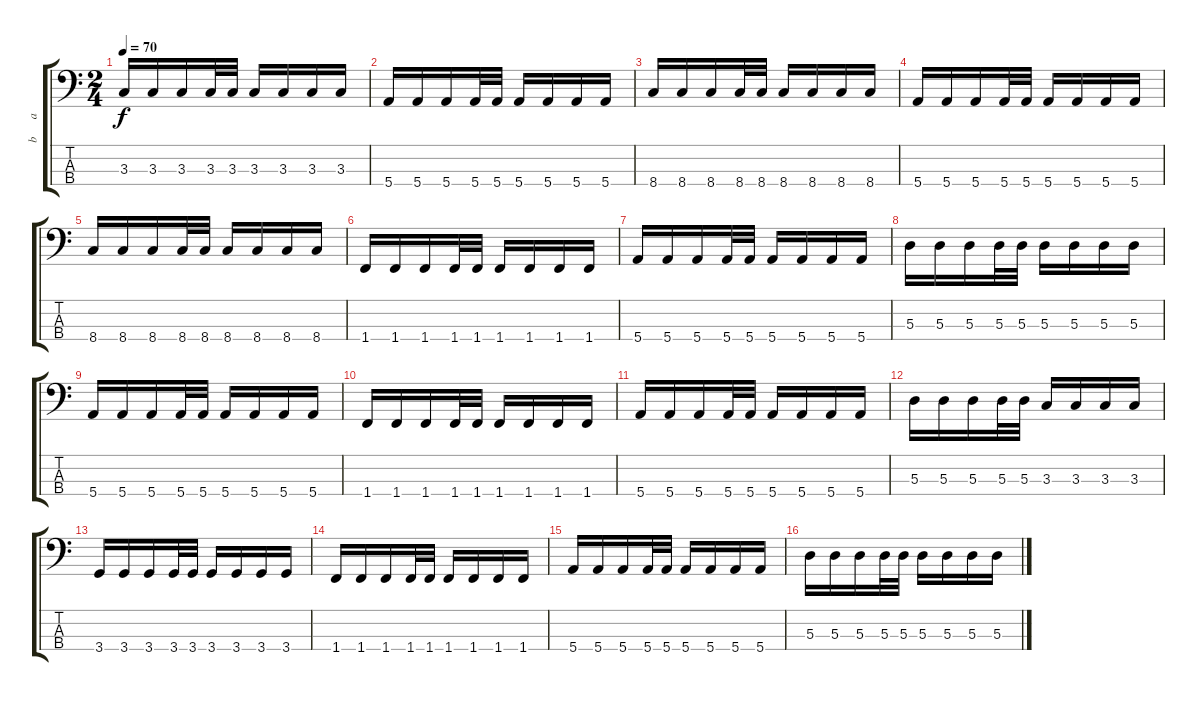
\track ("b      a       s      s" "b      a  ") {instrument electricbassfinger}
\staff {score tabs}
\tuning (G2 D2 A1 E1) {hide}
\ts (2 4)
\tempo 70
\clef f4
\ks c
3.3.16{dy f} 3.3.16 3.3.16 3.3.32 3.3.32 3.3.16 3.3.16 3.3.16 3.3.16 |
5.4.16 5.4.16 5.4.16 5.4.32 5.4.32 5.4.16 5.4.16 5.4.16 5.4.16 |
8.4.16 8.4.16 8.4.16 8.4.32 8.4.32 8.4.16 8.4.16 8.4.16 8.4.16 |
5.4.16 5.4.16 5.4.16 5.4.32 5.4.32 5.4.16 5.4.16 5.4.16 5.4.16 |
8.4.16 8.4.16 8.4.16 8.4.32 8.4.32 8.4.16 8.4.16 8.4.16 8.4.16 |
1.4.16 1.4.16 1.4.16 1.4.32 1.4.32 1.4.16 1.4.16 1.4.16 1.4.16 |
5.4.16 5.4.16 5.4.16 5.4.32 5.4.32 5.4.16 5.4.16 5.4.16 5.4.16 |
5.3.16 5.3.16 5.3.16 5.3.32 5.3.32 5.3.16 5.3.16 5.3.16 5.3.16 |
5.4.16 5.4.16 5.4.16 5.4.32 5.4.32 5.4.16 5.4.16 5.4.16 5.4.16 |
1.4.16 1.4.16 1.4.16 1.4.32 1.4.32 1.4.16 1.4.16 1.4.16 1.4.16 |
5.4.16 5.4.16 5.4.16 5.4.32 5.4.32 5.4.16 5.4.16 5.4.16 5.4.16 |
5.3.16 5.3.16 5.3.16 5.3.32 5.3.32 3.3.16 3.3.16 3.3.16 3.3.16 |
3.4.16 3.4.16 3.4.16 3.4.32 3.4.32 3.4.16 3.4.16 3.4.16 3.4.16 |
1.4.16 1.4.16 1.4.16 1.4.32 1.4.32 1.4.16 1.4.16 1.4.16 1.4.16 |
5.4.16 5.4.16 5.4.16 5.4.32 5.4.32 5.4.16 5.4.16 5.4.16 5.4.16 |
5.3.16 5.3.16 5.3.16 5.3.32 5.3.32 5.3.16 5.3.16 5.3.16 5.3.16
